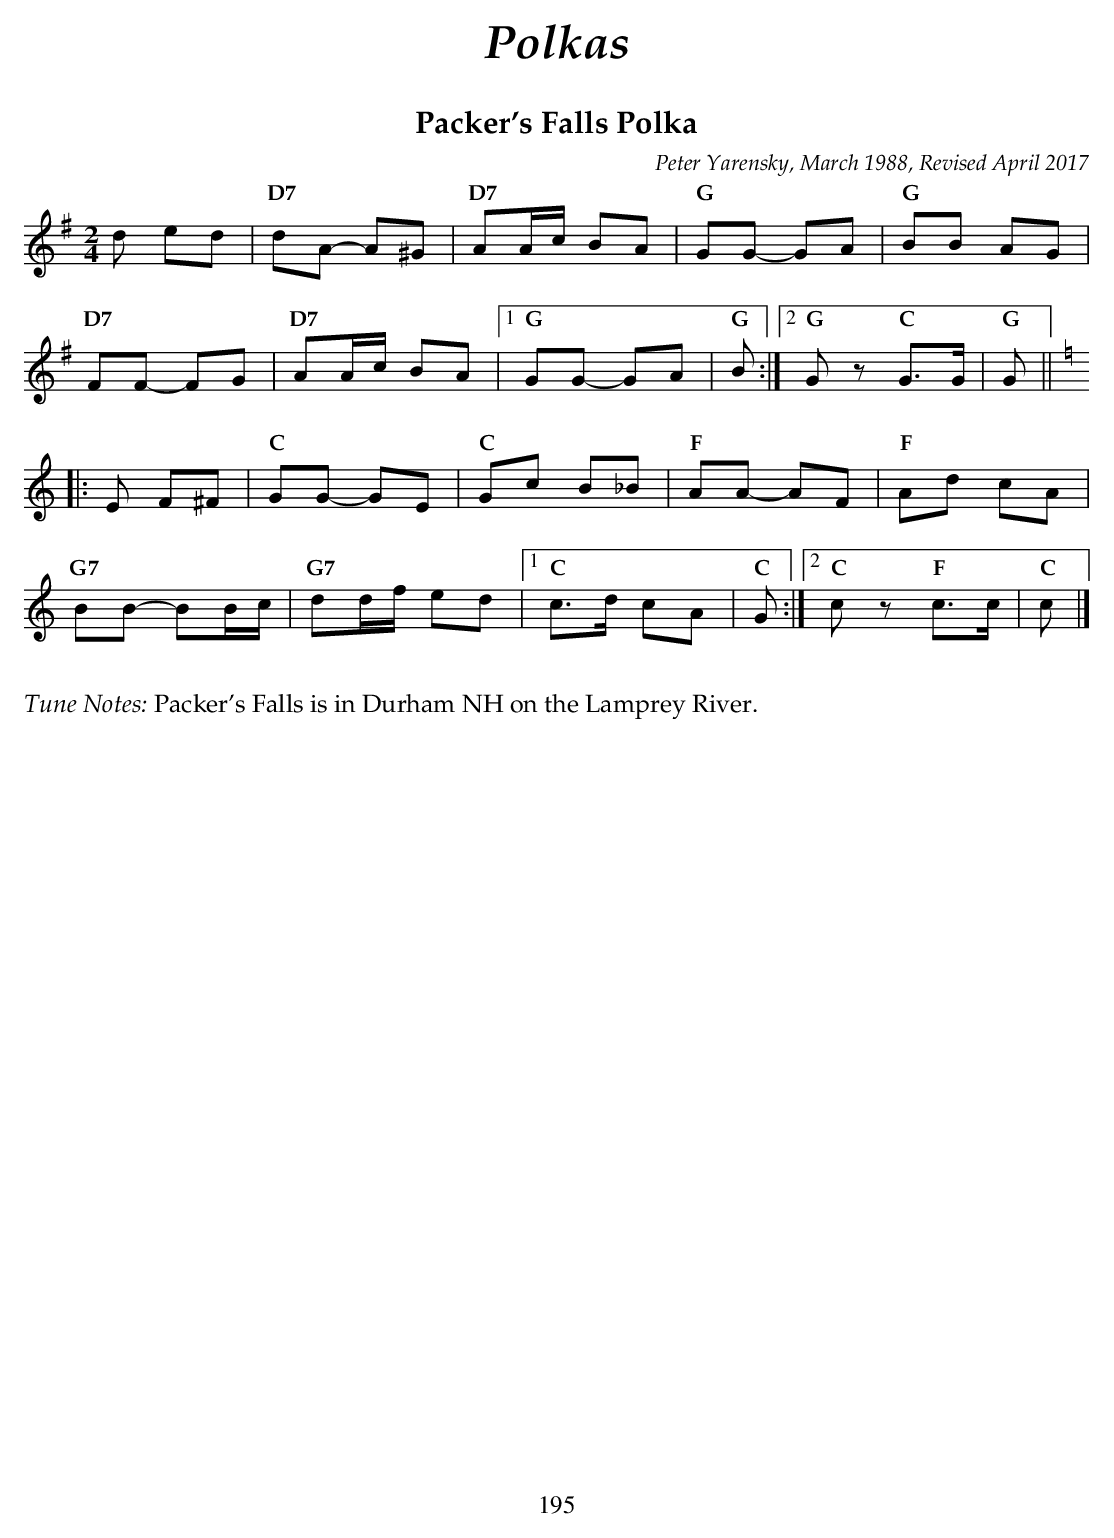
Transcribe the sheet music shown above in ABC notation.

X:1
T:Packer's Falls Polka
C:Peter Yarensky, March 1988, Revised April 2017
M:2/4
L:1/8
K:G
 d ed |\
"D7" dA- A^G | "D7" AA/c/ BA | "G" GG- GA  | "G" BB AG |
"D7" FF- FG  | "D7" AA/c/ BA |1 "G" GG- GA |"G" B     :|2 "G"  Gz  "C" G>G | "G"  G ||
K:C
|: E F^F       | "C"  GG- GE   | "C" Gc B_B   | "F"  AA- AF | "F" Ad cA |
"G7" BB- BB/c/ | "G7" dd/f/ ed |1 "C"  c>d cA | "C" G      :|2 "C" cz "F" c>c | "C" c |]
